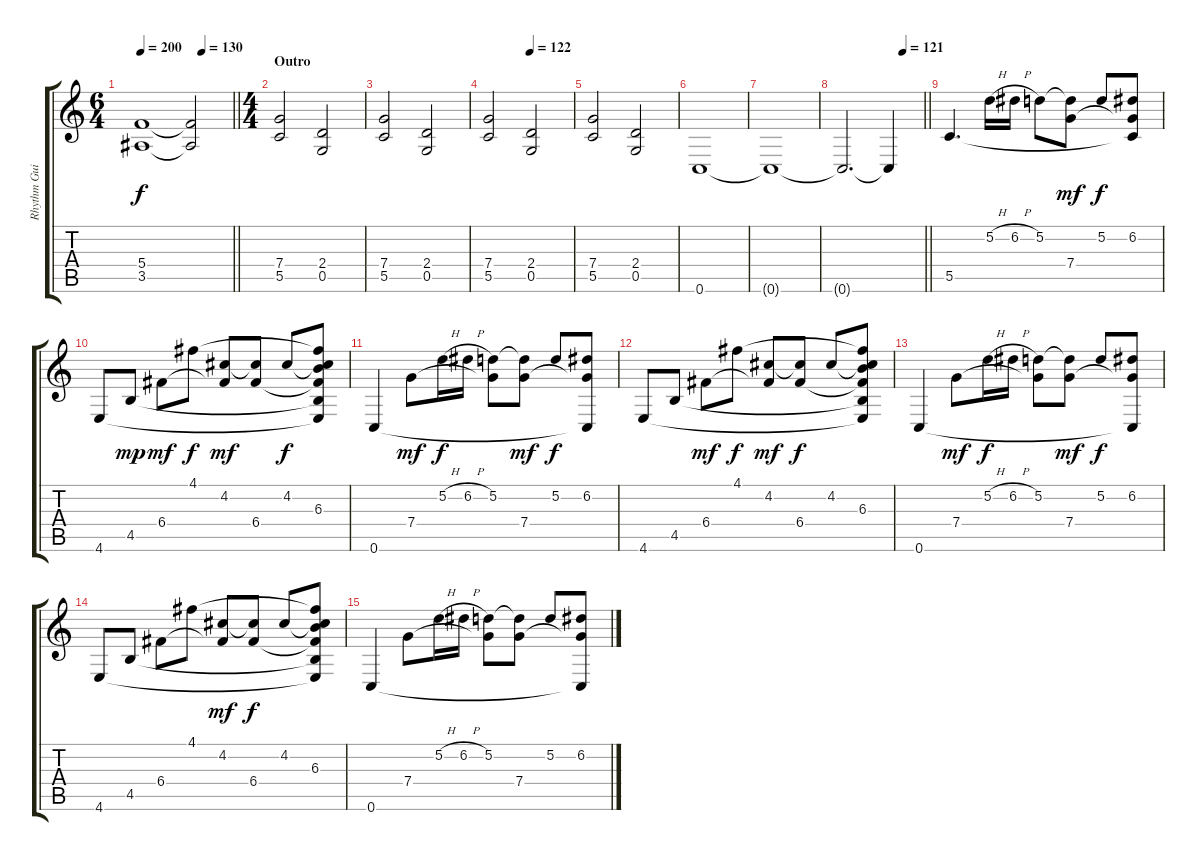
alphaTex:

\track ("Rhythm Guitar" "Rhythm Gui") {instrument distortionguitar}
\staff {score tabs}
\tuning (D4 A3 F3 C3 G2 C2) {hide}
\ts (6 4)
\tempo 200
\tempo (130 0.6666666666666666)
\clef g2
\barLineRight lightlight
\ks c
(5.4{t} 3.5{t}).1{dy f} (5.4{t} 3.5{t}).2 |
\ts (4 4)
\section ("" "Outro")
(7.4 5.5).2 (2.4 0.5).2 |
(7.4 5.5).2 (2.4 0.5).2 |
\tempo (122 0.5)
(7.4 5.5).2 (2.4 0.5).2 |
(7.4 5.5).2 (2.4 0.5).2 |
0.6.1 |
0.6{t}.1 |
\tempo (121 0.75)
\barLineRight lightlight
0.6{t}.2{d} 0.6{t}.4{instrument electricguitarclean} |
\section ("" "")
5.5.4{d} 5.2{h}.16 6.2{h}.16 5.2.8 (5.2{t} 7.4).8{dy mf} 5.2.8{dy f} (6.2 7.4{t} 5.5{t}).8 |
4.6.8 4.5.8{dy mp} 6.4.8{dy mf} 4.1.8{dy f} (4.2 6.4{t}).8{dy mf} (4.2{t} 6.4).8 4.2.8{dy f} (4.1{t} 4.2{t} 6.3 6.4{t} 4.5{t} 4.6{t}).8 |
0.6.4 7.4.8{dy mf} 5.2{h}.16{dy f} 6.2{h}.16 (5.2 7.4{t}).8 (5.2{t} 7.4).8{dy mf} 5.2.8{dy f} (6.2 7.4{t} 0.6{t}).8 |
4.6.8{volume 0} 4.5.8 6.4.8{dy mf} 4.1.8{dy f} (4.2 6.4{t}).8{dy mf} (4.2{t} 6.4).8{dy f} 4.2.8 (4.1{t} 4.2{t} 6.3 6.4{t} 4.5{t} 4.6{t}).8 |
0.6.4 7.4.8{dy mf} 5.2{h}.16{dy f} 6.2{h}.16 (5.2 7.4{t}).8 (5.2{t} 7.4).8{dy mf} 5.2.8{dy f} (6.2 7.4{t} 0.6{t}).8 |
4.6.8 4.5.8 6.4.8 4.1.8 (4.2 6.4{t}).8{dy mf} (4.2{t} 6.4).8{dy f} 4.2.8 (4.1{t} 4.2{t} 6.3 6.4{t} 4.5{t} 4.6{t}).8 |
0.6.4 7.4.8 5.2{h}.16 6.2{h}.16 (5.2 7.4{t}).8 (5.2{t} 7.4).8 5.2.8 (6.2 7.4{t} 0.6{t}).8
